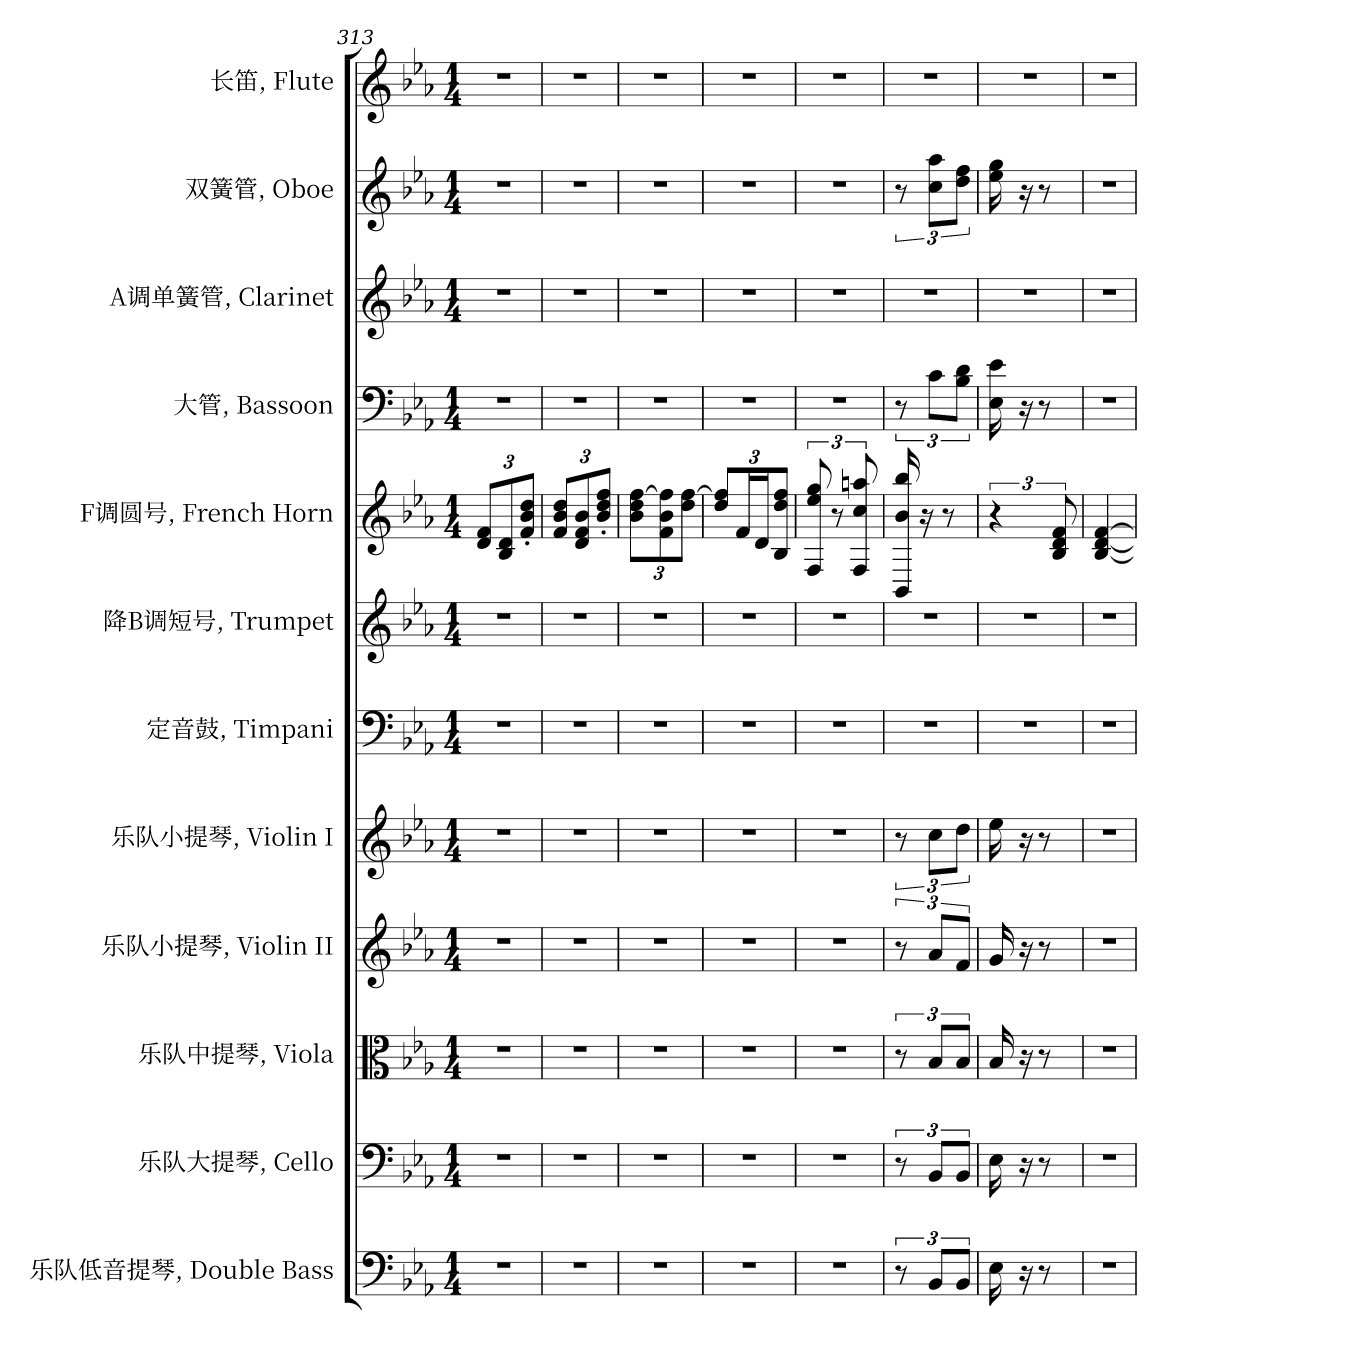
**kern	**kern	**kern	**kern	**kern	**kern	**kern	**kern	**kern	**kern	**kern	**kern
*part12	*part11	*part10	*part9	*part8	*part7	*part6	*part5	*part4	*part3	*part2	*part1
*staff12	*staff11	*staff10	*staff9	*staff8	*staff7	*staff6	*staff5	*staff4	*staff3	*staff2	*staff1
*I"乐队低音提琴, Double Bass	*I"乐队大提琴, Cello	*I"乐队中提琴, Viola	*I"乐队小提琴, Violin II	*I"乐队小提琴, Violin I	*I"定音鼓, Timpani	*I"降B调短号, Trumpet	*I"F调圆号, French Horn	*I"大管, Bassoon	*I"A调单簧管, Clarinet	*I"双簧管, Oboe	*I"长笛, Flute
*	*	*	*	*	*I'Timp.	*	*I'F Hn.	*I'Bsn.	*I'A Cl.	*I'Ob.	*I'Fl.
*clefF4	*clefF4	*clefC3	*clefG2	*clefG2	*clefF4	*clefG2	*clefG2	*clefF4	*clefG2	*clefG2	*clefG2
*ITrd7c12	*	*	*	*	*	*ITrd1c2	*ITrd4c7	*	*ITrd2c3	*	*
*k[b-e-a-]	*k[b-e-a-]	*k[b-e-a-]	*k[b-e-a-]	*k[b-e-a-]	*k[b-e-a-]	*k[b-e-a-d-g-]	*k[b-e-a-d-]	*k[b-e-a-]	*k[]	*k[b-e-a-]	*k[b-e-a-]
*M1/4	*M1/4	*M1/4	*M1/4	*M1/4	*M1/4	*M1/4	*M1/4	*M1/4	*M1/4	*M1/4	*M1/4
*	*	*	*	*	*	*	*Xbrackettup	*	*	*	*
=313	=313	=313	=313	=313	=313	=313	=313	=313	=313	=313	=313
4r	4r	4r	4r	4r	4r	4r	12G/ 12B-/L	4r	4r	4r	4r
.	.	.	.	.	.	.	12E-/ 12G/	.	.	.	.
.	.	.	.	.	.	.	12B-/' 12e-/' 12g/'J	.	.	.	.
=314	=314	=314	=314	=314	=314	=314	=314	=314	=314	=314	=314
4r	4r	4r	4r	4r	4r	4r	12B-/ 12e-/ 12g/L	4r	4r	4r	4r
.	.	.	.	.	.	.	12G/ 12B-/ 12e-/	.	.	.	.
.	.	.	.	.	.	.	12e-/' 12g/' 12b-/'J	.	.	.	.
=315	=315	=315	=315	=315	=315	=315	=315	=315	=315	=315	=315
4r	4r	4r	4r	4r	4r	4r	12e-\ 12g\ [12b-\L	4r	4r	4r	4r
.	.	.	.	.	.	.	12B-\ 12e-\ 12b-\]	.	.	.	.
.	.	.	.	.	.	.	12g\ [12b-\J	.	.	.	.
!!LO:PB:g=z
=316	=316	=316	=316	=316	=316	=316	=316	=316	=316	=316	=316
4r	4r	4r	4r	4r	4r	4r	12g/ 12b-/]L	4r	4r	4r	4r
.	.	.	.	.	.	.	24B-/L	.	.	.	.
.	.	.	.	.	.	.	24G/J	.	.	.	.
.	.	.	.	.	.	.	12E-/ 12g/ 12b-/J	.	.	.	.
=317	=317	=317	=317	=317	=317	=317	=317	=317	=317	=317	=317
*	*	*	*	*	*	*	*brackettup	*	*	*	*
4r	4r	4r	4r	4r	4r	4r	12BB-/ 12a-/ 12cc/	4r	4r	4r	4r
.	.	.	.	.	.	.	12r	.	.	.	.
.	.	.	.	.	.	.	12BB-/ 12f/ 12ddn/	.	.	.	.
=318	=318	=318	=318	=318	=318	=318	=318	=318	=318	=318	=318
12r	12r	12r	12r	12r	4r	4r	16EE-/ 16e-/ 16ee-/	12r	4r	12r	4r
.	.	.	.	.	.	.	16r	.	.	.	.
12BBB-/L	12BB-/L	12B-/L	12a-/L	12cc\L	.	.	.	12c\L	.	12cc\ 12aa-\L	.
.	.	.	.	.	.	.	8r	.	.	.	.
12BBB-/J	12BB-/J	12B-/J	12f/J	12dd\J	.	.	.	12B-\ 12d\J	.	12dd\ 12ff\J	.
=319	=319	=319	=319	=319	=319	=319	=319	=319	=319	=319	=319
16EE-\	16E-\	16B-/	16g/	16ee-\	4r	4r	6r	16E-\ 16e-\	4r	16ee-\ 16gg\	4r
16r	16r	16r	16r	16r	.	.	.	16r	.	16r	.
8r	8r	8r	8r	8r	.	.	.	8r	.	8r	.
.	.	.	.	.	.	.	12E-/ 12G/ 12B-/	.	.	.	.
=320	=320	=320	=320	=320	=320	=320	=320	=320	=320	=320	=320
4r	4r	4r	4r	4r	4r	4r	[4E-/ [4G/ [4B-/	4r	4r	4r	4r
=	=	=	=	=	=	=	=	=	=	=	=
*-	*-	*-	*-	*-	*-	*-	*-	*-	*-	*-	*-
